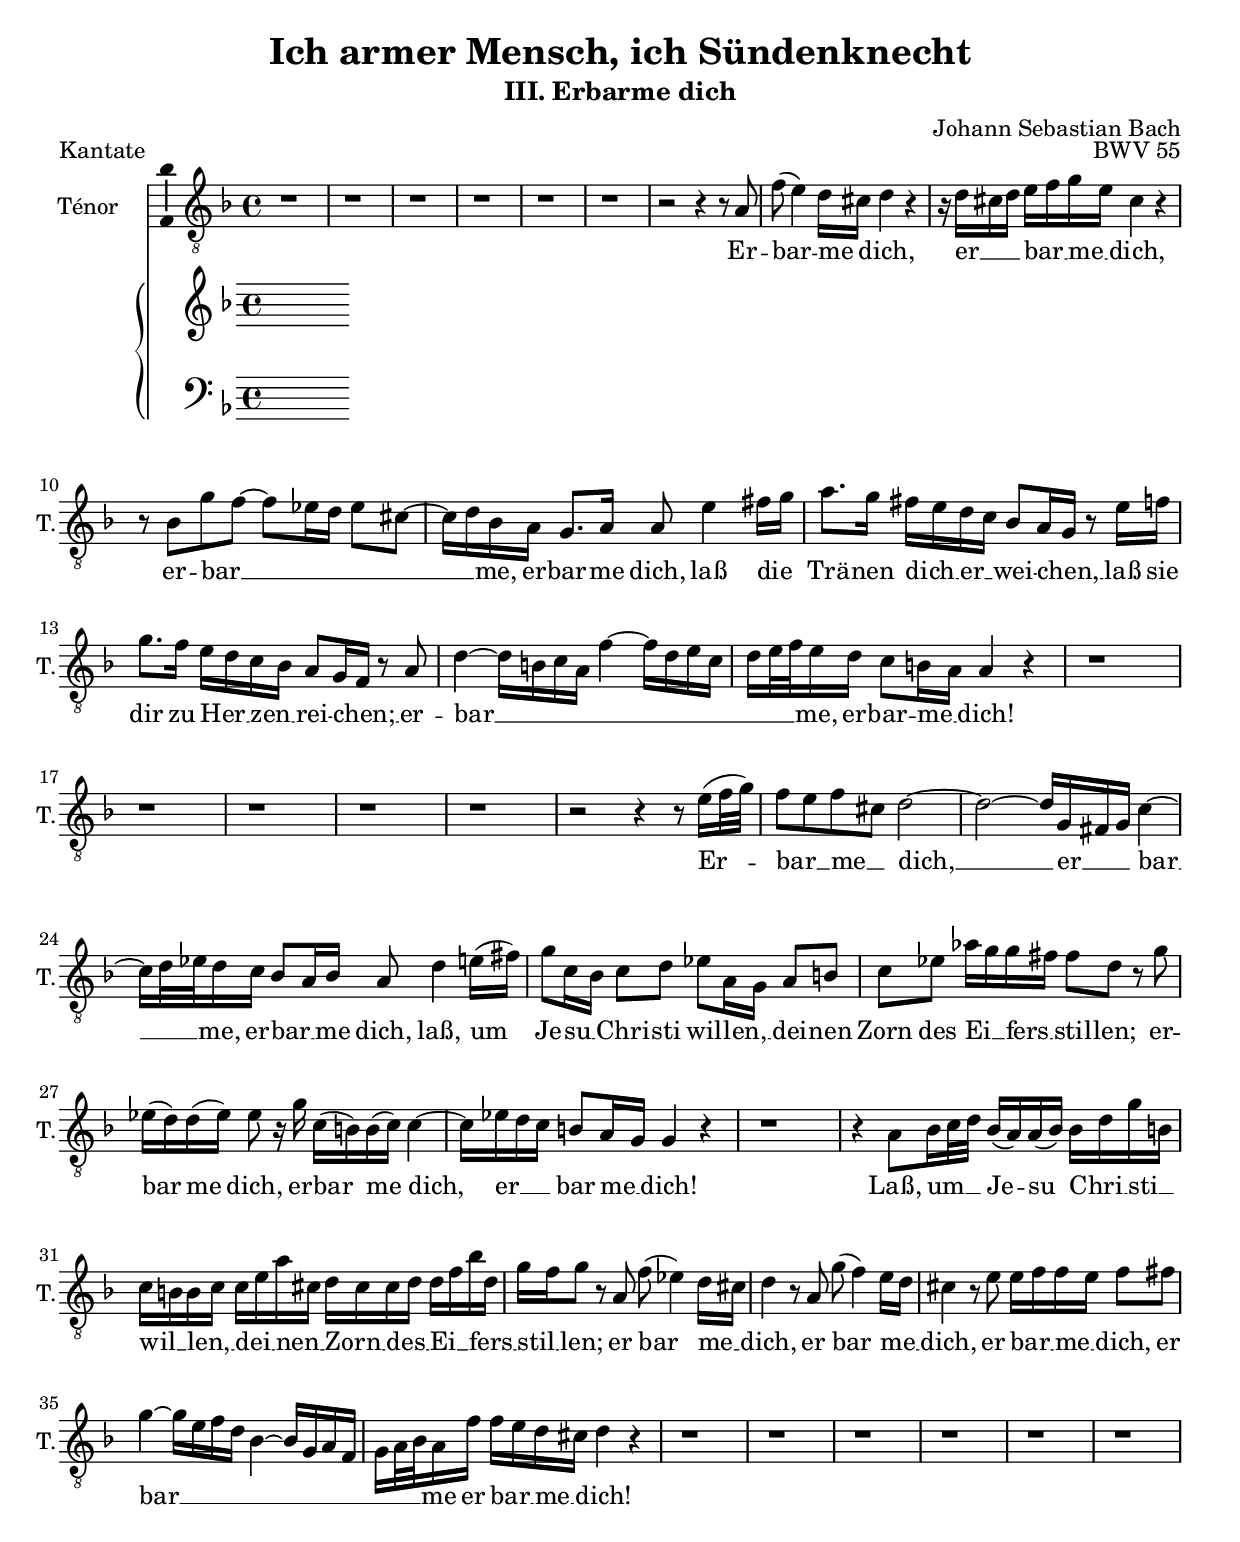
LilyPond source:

\version "2.16.2"
\language "italiano"

\paper {
  system-system-spacing #'padding = #5
}

\header {
  composer = "Johann Sebastian Bach"
  title = "Ich armer Mensch, ich Sündenknecht"
  subtitle = "III. Erbarme dich"
  opus = "BWV 55"
  piece = "Kantate"
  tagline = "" % no footer
}

global = {
  \key re \minor
  \time 4/4
  \tempo 4 = 50
  \set Score.tempoHideNote = ##t % hide tempo marking
}

crescendo = ^\markup { \italic { cresc. } }
sottoVoce = ^\markup { \italic { sotto voce } }

melody = {
  r1
  r1
  r1
  r1
  r1
  r1
  r2 r4 r8 la
  fa'8 ( mi4 ) re16 dod re4 r
  r16 re dod re mi fa sol mi dod4 r
  r8 sib sol' fa~ fa mib16 re mib8 dod~
  dod16 re sib la sol8. la16 la8 mi'4 fad16 sol
  la8. sol16 fad mi re do sib8 la16 sol r8 mi'16 fa
  sol8. fa16 mi re do sib la8 sol16 fa r8 la
  re4~ re16 si do la fa'4~ fa16 re mi do
  re16 mi32 fa mi16 re do8 si16 la la4 r
  r1
  r1
  r1
  r1
  r1
  r2 r4 r8 mi'16 ( fa32 sol )
  fa8 mi fa dod re2~
  re2~ re16 sol, fad sol do4~
  do16 re32 mib re16 do sib8 la16 sib la8 re4 mi16 ( fad )
  sol8 do,16 sib do8 re mib la,16 sol la8 si
  do8 mib lab16 sol sol fad fad8 re r sol
  mib16 ( re ) re ( mib ) mib8 r16 sol do, ( si ) si ( do ) do4~
  do16 mib re do si8 la16 sol sol4 r
  r1
  r4 la8 sib16 do32 re sib16 ( la ) la ( sib )sib re sol si,
  do16 si si do do mi la dod, re dod dod re re fa sib re,
  sol16 fa sol8 r la, fa' ( mib4 ) re16 dod
  re4 r8 la sol' ( fa4 ) mi16 re
  dod4 r8 mi8 mi16 fa fa mi fa8 fad
  sol4~ sol16 mi fa re sib4~ sib16 sol la fa
  sol16 la32 sib la16 fa' fa mi re dod re4 r
  r1
  r1
  r1
  r1
  r1
  r1
}

text = \lyricmode {
  Er -- bar -- me _ dich, er __ _ _ bar __ _ me __ _ dich,
  er -- bar __ _ _ _ _ _ _ me, er -- bar -- me dich,
  laß die _ Trä -- nen dich __ _ er __ _ wei -- "chen," __ _
  laß sie dir zu Her __ _ zen __ _ rei -- "chen;" __ _
  er -- bar __ _ _ _ _ _ _ _ _ _ _ me, er -- bar -- me __ _ dich!
  
  Er -- bar __ _ me __ _ dich, __
  er __ _ _ bar __ _ _ me, er -- bar __ _ me dich,
  laß, um Je -- su __ _ Chri -- sti wil -- len, __ _
  dei -- nen Zorn des Ei __ _ fers __ _ stil -- len;
  er -- bar me dich, er -- bar me dich,
  er __ _ _ bar me __ _ dich!
  
  Laß, um __ _ _ Je -- su Chri __ _ sti __ _ wil __ _ len, __ _
  dei __ _ nen __ _ Zorn __ _ des __ _ Ei __ _ fers __ _ stil __ _ len;
  er bar me __ _ dich, er bar me __ _ dich,
  er bar __ _ me __ _ dich, er bar __ _ _ _ _ _ _ _ _ _ _ me
  er bar __ _ me __ _ dich!
}

upper = \relative do'' {
  
}

lower = \relative do {
  
}

\score {
  <<
    \new Voice = "Chant" <<
      \global
      \set Staff.instrumentName = #"Ténor"
      \set Staff.shortInstrumentName = #"T."
      \relative do' {
        \clef "G_8"
        \melody
      }
      \addlyrics {
          \text
        }
    >>
    \new PianoStaff <<
      \new Staff = "upper" <<
        \global
        \upper
      >>
      \new Staff = "lower" <<
        \global
        \clef bass
        \lower
      >>
    >>
  >>

  \layout {
    \context {
      \Voice
      \consists Ambitus_engraver % display ambitus
    }
  }
  
  \midi { }
}

